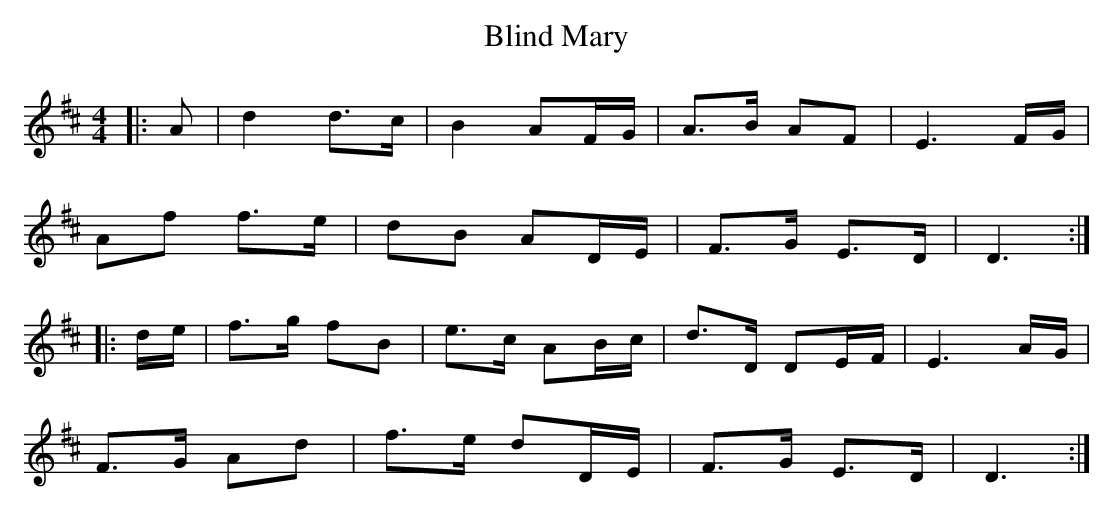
X:1
T: Blind Mary
M: 4/4
L: 1/8
K: Dmaj
|:A|d2 d>c|B2 AF/G/|A>B AF|E3 F/G/|
Af f>e|dB AD/E/|F>G E>D|D3:|
|:d/e/|f>g fB|e>c AB/c/|d>D DE/F/|E3 A/G/|
F>G Ad|f>e dD/E/|F>G E>D|D3:|
